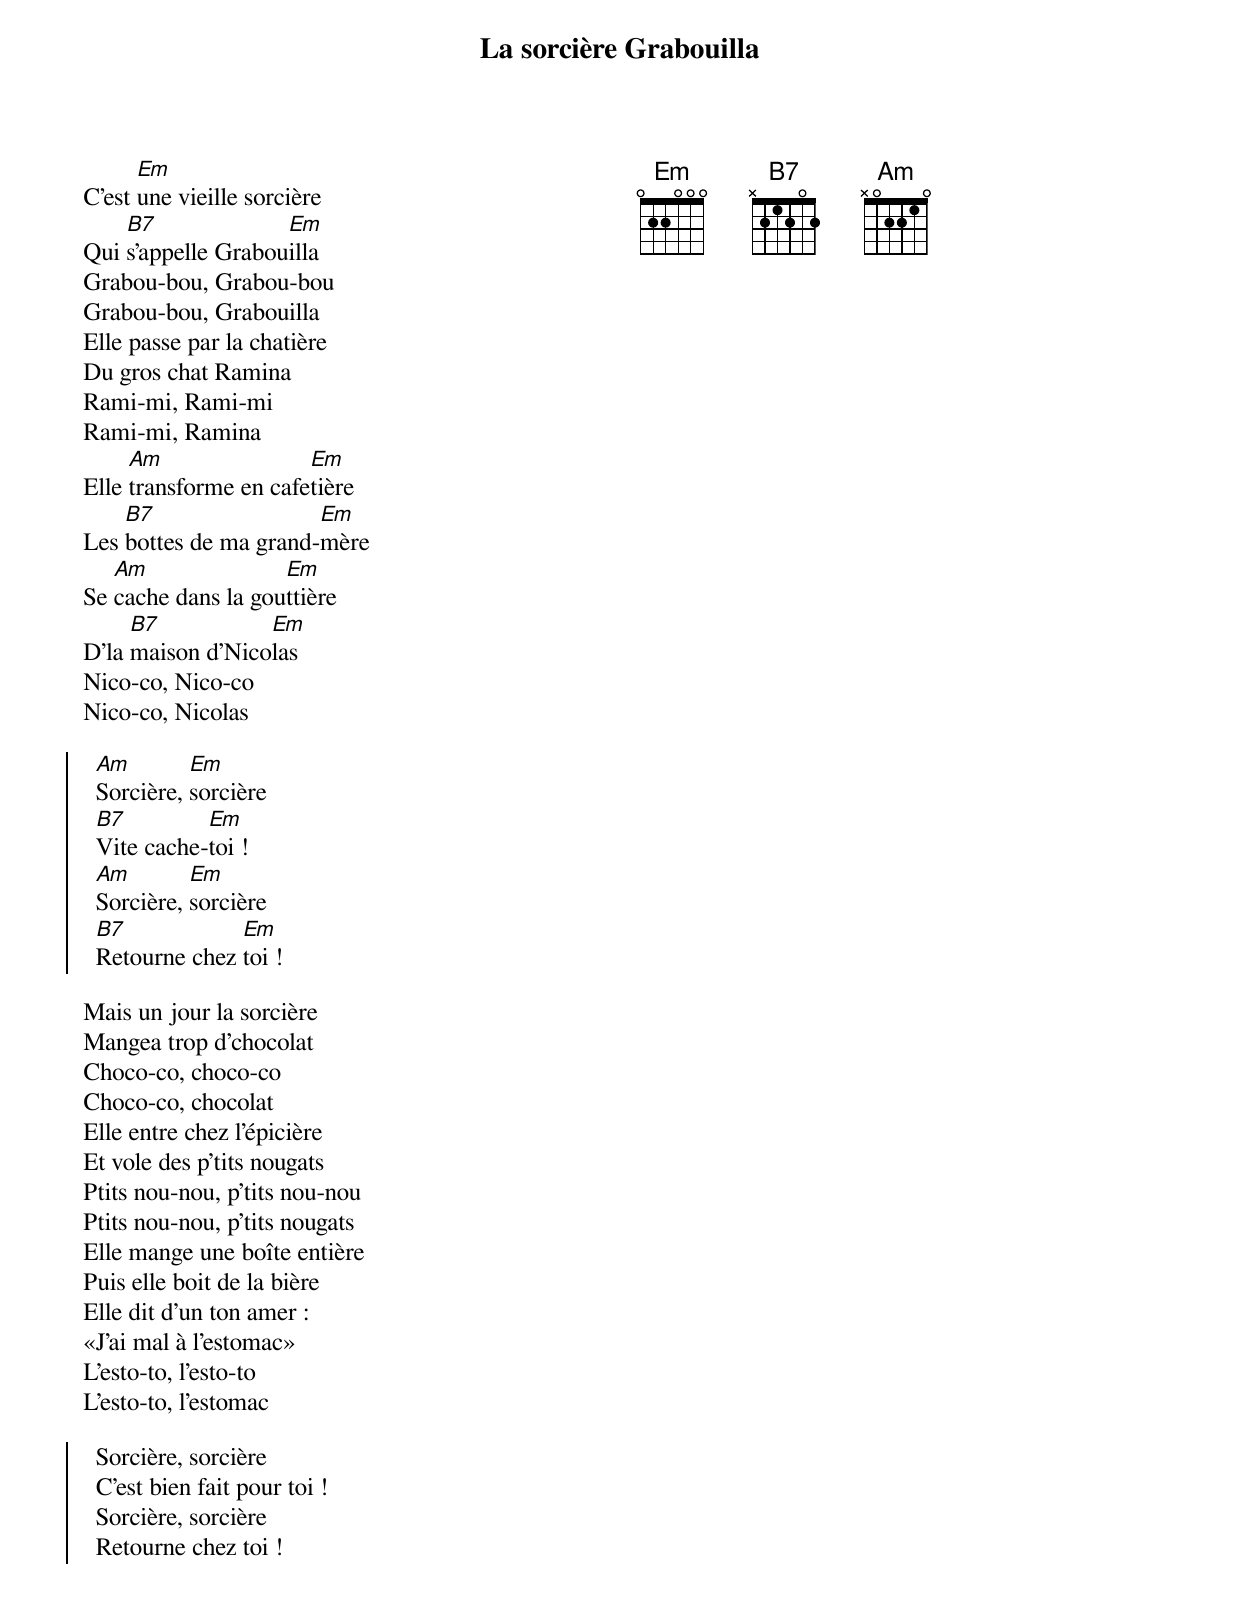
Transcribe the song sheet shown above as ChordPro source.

{title: La sorcière Grabouilla}
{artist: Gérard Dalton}
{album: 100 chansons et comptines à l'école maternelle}
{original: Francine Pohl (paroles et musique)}
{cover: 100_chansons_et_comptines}
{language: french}
{columns: 2}
{define: Em frets 0 2 2 0 0 0}
{define: B7 frets X 2 1 2 0 2}
{define: Am frets X 0 2 2 1 0}

C'est [Em]une vieille sorcière
Qui [B7]s'appelle Grabou[Em]illa
Grabou-bou, Grabou-bou
Grabou-bou, Grabouilla
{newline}
Elle passe par la chatière
Du gros chat Ramina
Rami-mi, Rami-mi
Rami-mi, Ramina
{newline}
Elle [Am]transforme en cafe[Em]tière
Les [B7]bottes de ma grand-[Em]mère
Se [Am]cache dans la gou[Em]ttière
D'la [B7]maison d'Nico[Em]las
Nico-co, Nico-co
Nico-co, Nicolas

{start_of_chorus}
  [Am]Sorcière, [Em]sorcière
  [B7]Vite cache-[Em]toi !
  [Am]Sorcière, [Em]sorcière
  [B7]Retourne chez [Em]toi !
{end_of_chorus}

Mais un jour la sorcière
Mangea trop d'chocolat
Choco-co, choco-co
Choco-co, chocolat
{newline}
Elle entre chez l'épicière
Et vole des p'tits nougats
Ptits nou-nou, p'tits nou-nou
Ptits nou-nou, p'tits nougats
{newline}
Elle mange une boîte entière
Puis elle boit de la bière
Elle dit d'un ton amer :
«J'ai mal à l'estomac»
L'esto-to, l'esto-to
L'esto-to, l'estomac

{start_of_chorus}
  Sorcière, sorcière
  C'est bien fait pour toi !
  Sorcière, sorcière
  Retourne chez toi !
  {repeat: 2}
{end_of_chorus}

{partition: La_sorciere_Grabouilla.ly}
